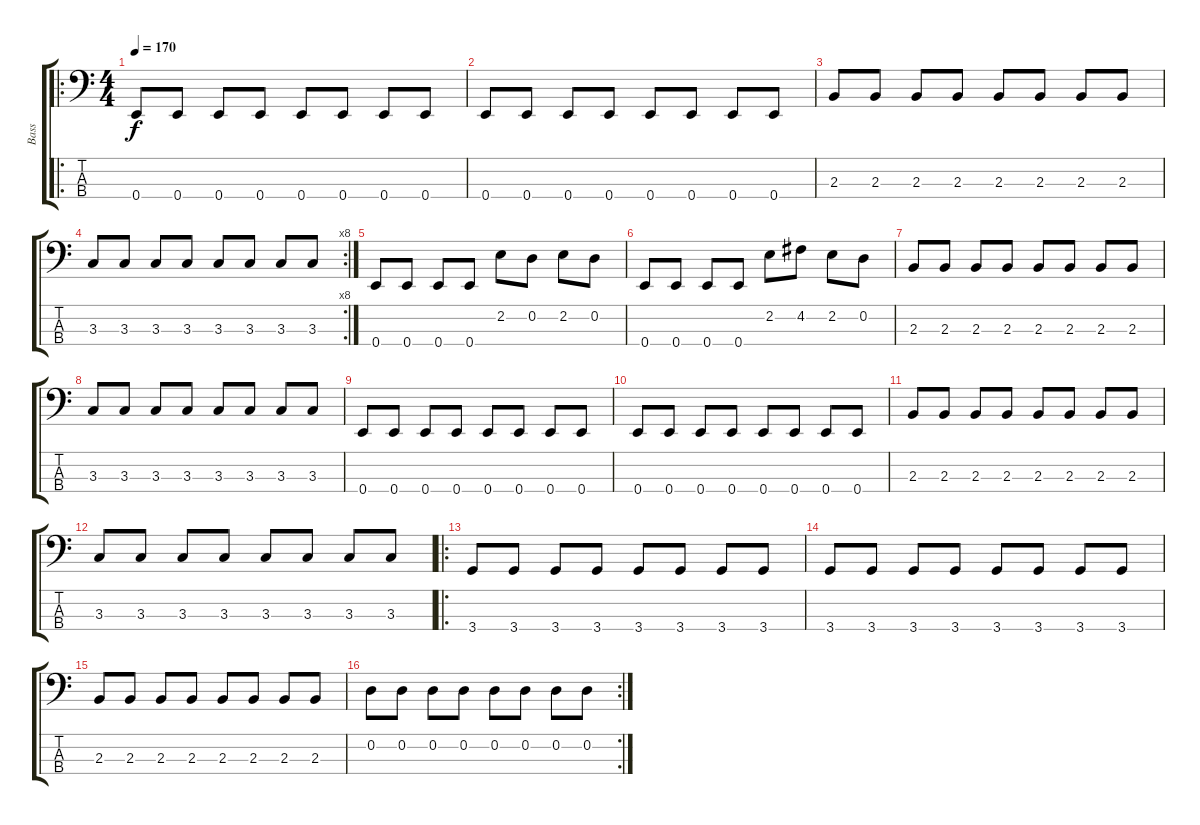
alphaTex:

\track ("Bass" "Bass") {instrument electricbassfinger}
\staff {score tabs}
\tuning (G2 D2 A1 E1) {hide}
\ro
\ts (4 4)
\tempo 170
\clef f4
\ks c
0.4.8{dy f} 0.4.8 0.4.8 0.4.8 0.4.8 0.4.8 0.4.8 0.4.8 |
0.4.8 0.4.8 0.4.8 0.4.8 0.4.8 0.4.8 0.4.8 0.4.8 |
2.3.8 2.3.8 2.3.8 2.3.8 2.3.8 2.3.8 2.3.8 2.3.8 |
\rc 8
3.3.8 3.3.8 3.3.8 3.3.8 3.3.8 3.3.8 3.3.8 3.3.8 |
0.4.8 0.4.8 0.4.8 0.4.8 2.2.8 0.2.8 2.2.8 0.2.8 |
0.4.8 0.4.8 0.4.8 0.4.8 2.2.8 4.2.8 2.2.8 0.2.8 |
2.3.8 2.3.8 2.3.8 2.3.8 2.3.8 2.3.8 2.3.8 2.3.8 |
3.3.8 3.3.8 3.3.8 3.3.8 3.3.8 3.3.8 3.3.8 3.3.8 |
0.4.8 0.4.8 0.4.8 0.4.8 0.4.8 0.4.8 0.4.8 0.4.8 |
0.4.8 0.4.8 0.4.8 0.4.8 0.4.8 0.4.8 0.4.8 0.4.8 |
2.3.8 2.3.8 2.3.8 2.3.8 2.3.8 2.3.8 2.3.8 2.3.8 |
3.3.8 3.3.8 3.3.8 3.3.8 3.3.8 3.3.8 3.3.8 3.3.8 |
\ro
3.4.8 3.4.8 3.4.8 3.4.8 3.4.8 3.4.8 3.4.8 3.4.8 |
3.4.8 3.4.8 3.4.8 3.4.8 3.4.8 3.4.8 3.4.8 3.4.8 |
2.3.8 2.3.8 2.3.8 2.3.8 2.3.8 2.3.8 2.3.8 2.3.8 |
\rc 2
0.2.8 0.2.8 0.2.8 0.2.8 0.2.8 0.2.8 0.2.8 0.2.8
